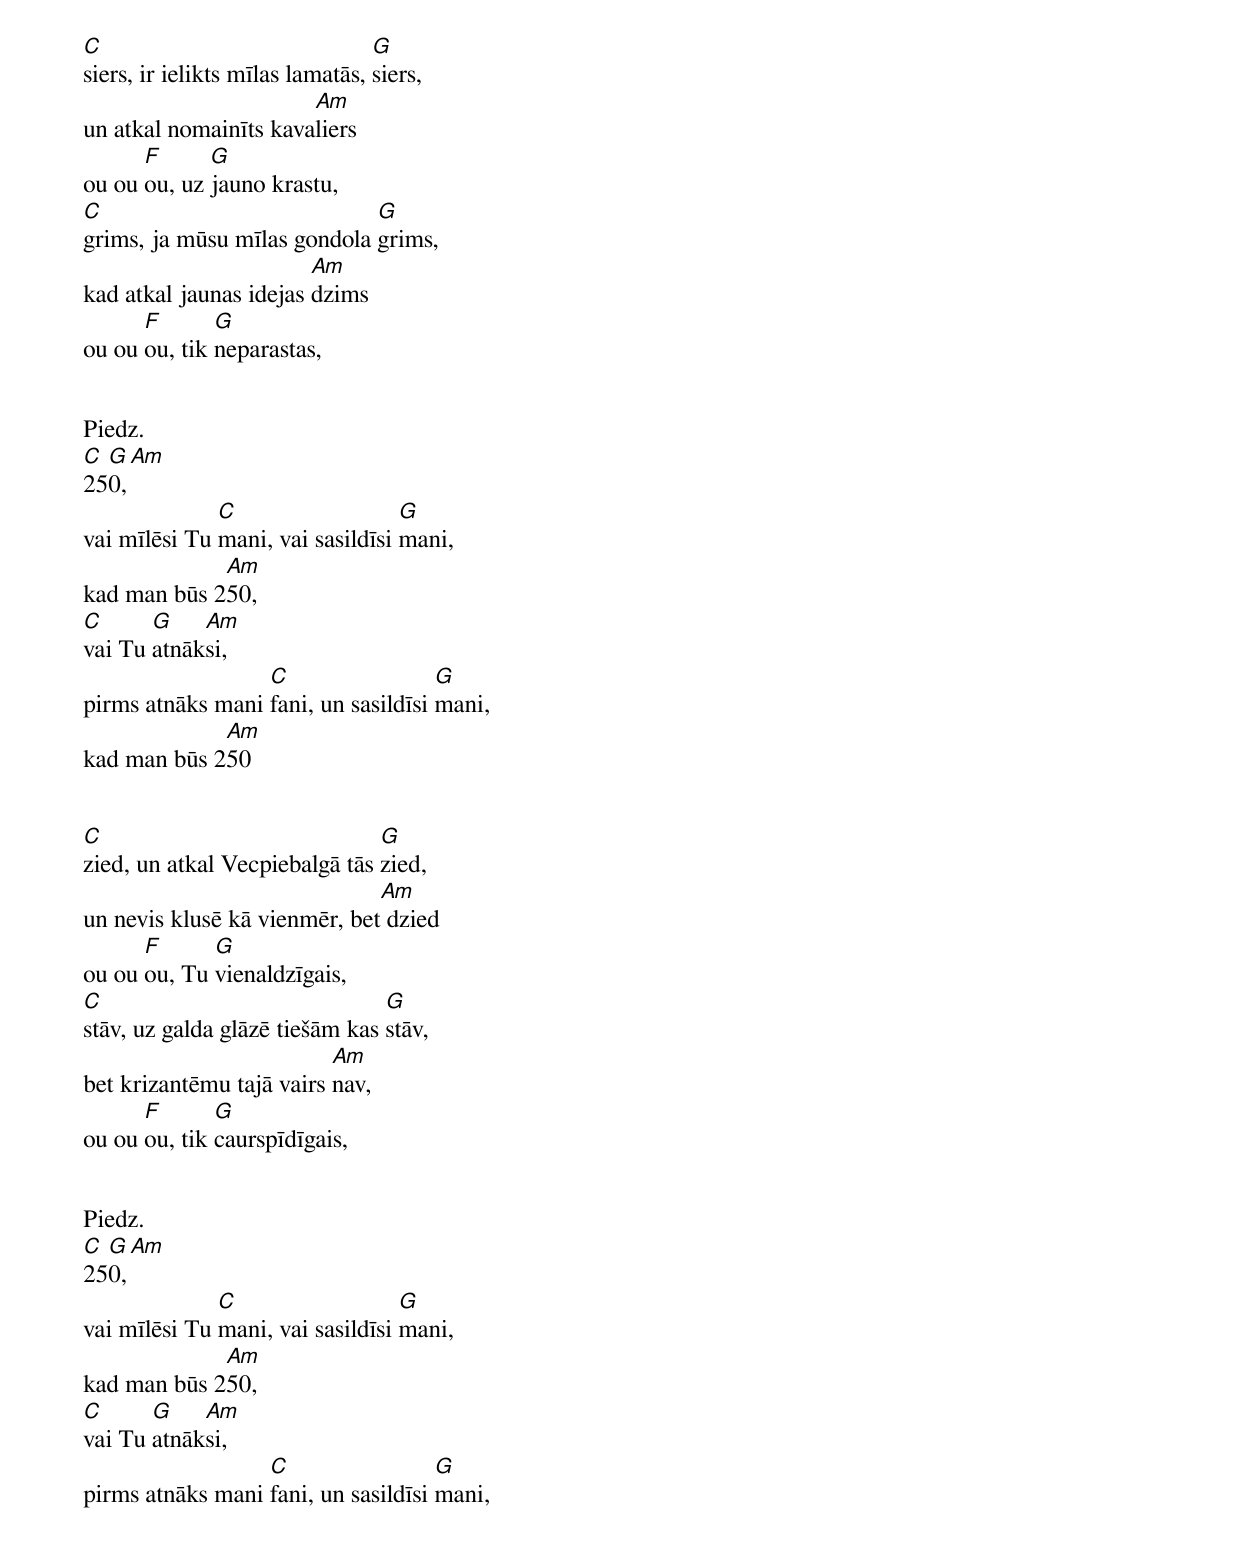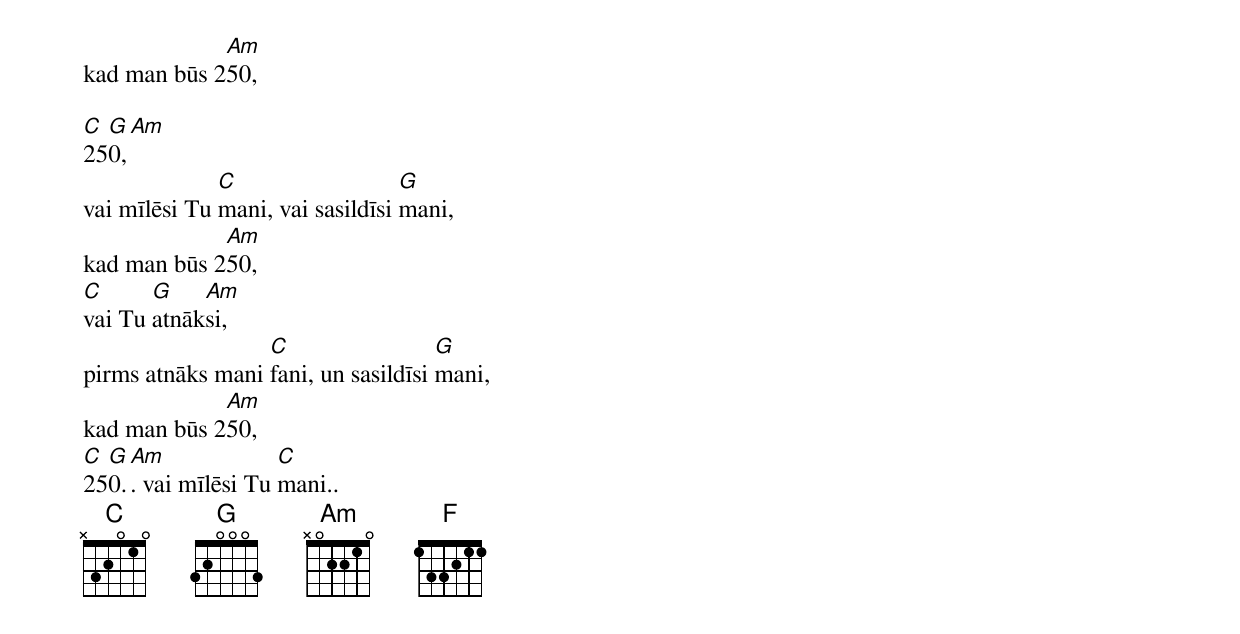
C                                G
siers, ir ielikts mīlas lamatās, siers,
                       Am
un atkal nomainīts kavaliers
      F      G
ou ou ou, uz jauno krastu,
C                            G
grims, ja mūsu mīlas gondola grims,
                        Am
kad atkal jaunas idejas dzims
      F       G
ou ou ou, tik neparastas,


Piedz.
C G Am
250,
              C                   G
vai mīlēsi Tu mani, vai sasildīsi mani,
             Am
kad man būs 250,
C      G    Am
vai Tu atnāksi,
                  C                  G
pirms atnāks mani fani, un sasildīsi mani,
             Am
kad man būs 250


C                              G
zied, un atkal Vecpiebalgā tās zied,
                              Am
un nevis klusē kā vienmēr, bet dzied
      F      G
ou ou ou, Tu vienaldzīgais,
C                               G
stāv, uz galda glāzē tiešām kas stāv,
                          Am
bet krizantēmu tajā vairs nav,
      F       G
ou ou ou, tik caurspīdīgais,


Piedz.
C G Am
250,
              C                   G
vai mīlēsi Tu mani, vai sasildīsi mani,
             Am
kad man būs 250,
C      G    Am
vai Tu atnāksi,
                  C                  G
pirms atnāks mani fani, un sasildīsi mani,
             Am
kad man būs 250,

C G Am
250,
              C                   G
vai mīlēsi Tu mani, vai sasildīsi mani,
             Am
kad man būs 250,
C      G    Am
vai Tu atnāksi,
                  C                  G
pirms atnāks mani fani, un sasildīsi mani,
             Am
kad man būs 250,
C G Am              C
250.. vai mīlēsi Tu mani..
